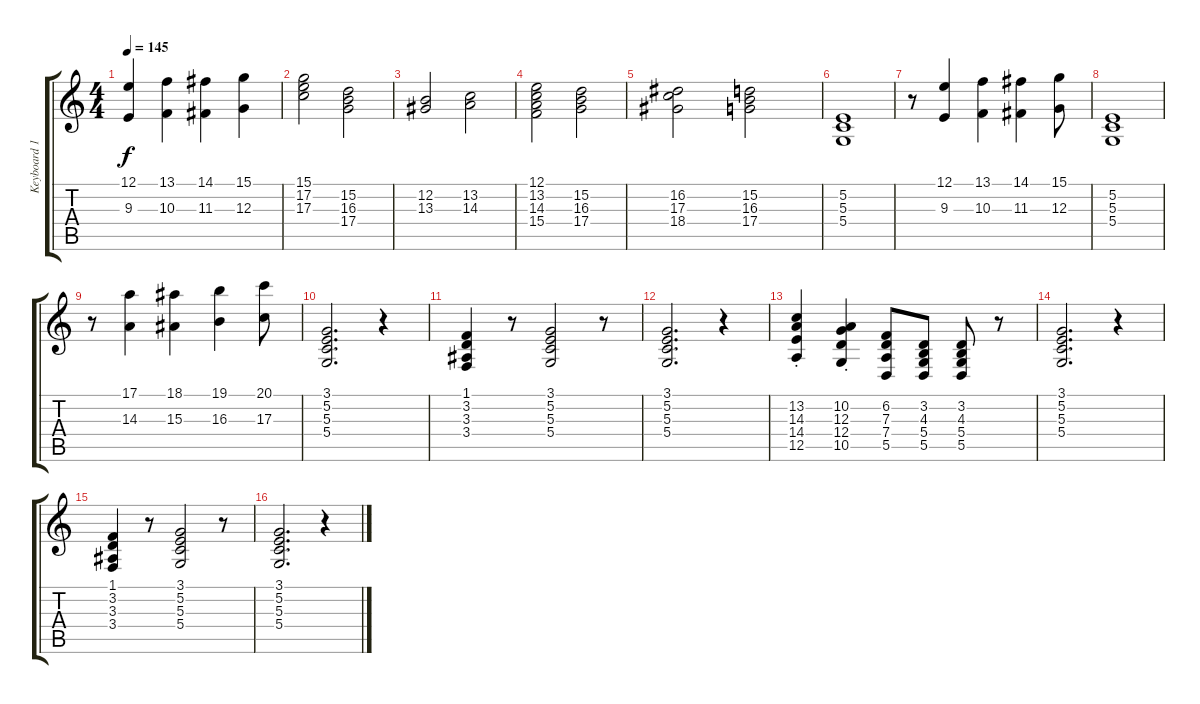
\track ("Keyboard 1 : Kotobuki Tsumugi" "Keyboard 1") {instrument lead2sawtooth}
\staff {score tabs}
\tuning (E4 B3 G3 D3 A2 E2) {hide}
\ts (4 4)
\tempo 145
\clef g2
\ks c
(12.1 9.3).4{dy f} (13.1 10.3).4 (14.1 11.3).4 (15.1 12.3).4 |
(15.1 17.2 17.3).2 (15.2 16.3 17.4).2 |
(12.2 13.3).2 (13.2 14.3).2 |
(12.1 13.2 14.3 15.4).2 (15.2 16.3 17.4).2 |
(16.2 17.3 18.4).2 (15.2 16.3 17.4).2 |
(5.2 5.3 5.4).1 |
r.8 (12.1 9.3).4 (13.1 10.3).4 (14.1 11.3).4 (15.1 12.3).8 |
(5.2 5.3 5.4).1 |
r.8 (17.1 14.3).4 (18.1 15.3).4 (19.1 16.3).4 (20.1 17.3).8 |
(3.1 5.2 5.3 5.4).2{d} r.4 |
(1.1 3.2 3.3 3.4).4 r.8 (3.1 5.2 5.3 5.4).2 r.8 |
(3.1 5.2 5.3 5.4).2{d} r.4 |
(13.2{st} 14.3{st} 14.4{st} 12.5{st}).4 (10.2{st} 12.3{st} 12.4{st} 10.5{st}).4 (6.2 7.3 7.4 5.5).8 (3.2 4.3 5.4 5.5).8 (3.2 4.3 5.4 5.5).8 r.8 |
(3.1 5.2 5.3 5.4).2{d} r.4 |
(1.1 3.2 3.3 3.4).4 r.8 (3.1 5.2 5.3 5.4).2 r.8 |
(3.1 5.2 5.3 5.4).2{d} r.4
